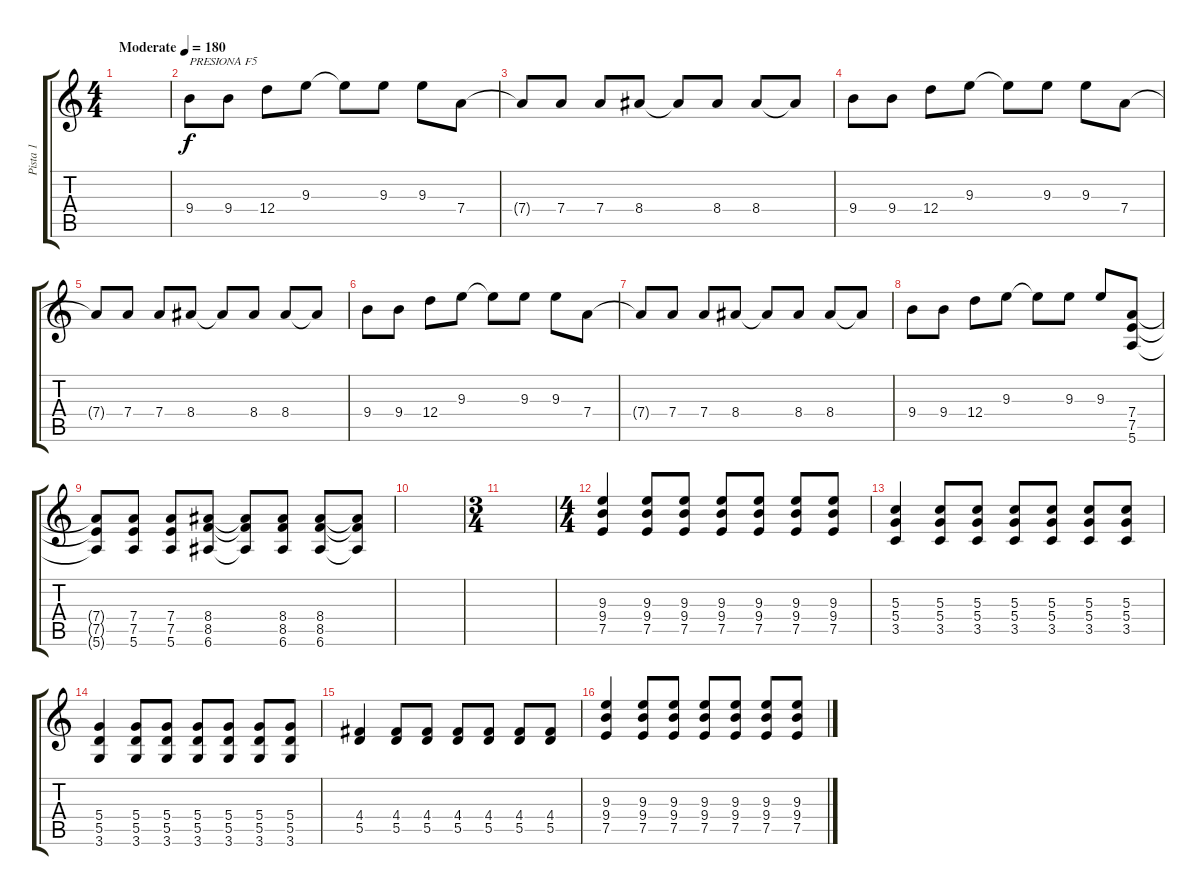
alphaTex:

\track ("Pista 1" "Pista 1") {instrument distortionguitar}
\staff {score tabs}
\tuning (E4 B3 G3 D3 A2 E2) {hide}
\ts (4 4)
\tempo (180 "Moderate")
\clef g2
\ks c
|
9.4.8{txt "PRESIONA F5"} 9.4.8 12.4.8 9.3.8 9.3{t}.8 9.3.8 9.3.8 7.4.8 |
7.4{t}.8 7.4.8 7.4.8 8.4.8 8.4{t}.8 8.4.8 8.4.8 8.4{t}.8 |
9.4.8 9.4.8 12.4.8 9.3.8 9.3{t}.8 9.3.8 9.3.8 7.4.8 |
7.4{t}.8 7.4.8 7.4.8 8.4.8 8.4{t}.8 8.4.8 8.4.8 8.4{t}.8 |
9.4.8 9.4.8 12.4.8 9.3.8 9.3{t}.8 9.3.8 9.3.8 7.4.8 |
7.4{t}.8 7.4.8 7.4.8 8.4.8 8.4{t}.8 8.4.8 8.4.8 8.4{t}.8 |
9.4.8 9.4.8 12.4.8 9.3.8 9.3{t}.8 9.3.8 9.3.8 (7.4 7.5 5.6).8 |
(7.4{t} 7.5{t} 5.6{t}).8 (7.4 7.5 5.6).8 (7.4 7.5 5.6).8 (8.4 8.5 6.6).8 (8.4{t} 8.5{t} 6.6{t}).8 (8.4 8.5 6.6).8 (8.4 8.5 6.6).8 (8.4{t} 8.5{t} 6.6{t}).8 |
|
\ts (3 4)
|
\ts (4 4)
(9.3 9.4 7.5).4 (9.3 9.4 7.5).8 (9.3 9.4 7.5).8 (9.3 9.4 7.5).8 (9.3 9.4 7.5).8 (9.3 9.4 7.5).8 (9.3 9.4 7.5).8 |
(5.3 5.4 3.5).4 (5.3 5.4 3.5).8 (5.3 5.4 3.5).8 (5.3 5.4 3.5).8 (5.3 5.4 3.5).8 (5.3 5.4 3.5).8 (5.3 5.4 3.5).8 |
(5.4 5.5 3.6).4 (5.4 5.5 3.6).8 (5.4 5.5 3.6).8 (5.4 5.5 3.6).8 (5.4 5.5 3.6).8 (5.4 5.5 3.6).8 (5.4 5.5 3.6).8 |
(4.4 5.5).4 (4.4 5.5).8 (4.4 5.5).8 (4.4 5.5).8 (4.4 5.5).8 (4.4 5.5).8 (4.4 5.5).8 |
(9.3 9.4 7.5).4 (9.3 9.4 7.5).8 (9.3 9.4 7.5).8 (9.3 9.4 7.5).8 (9.3 9.4 7.5).8 (9.3 9.4 7.5).8 (9.3 9.4 7.5).8
